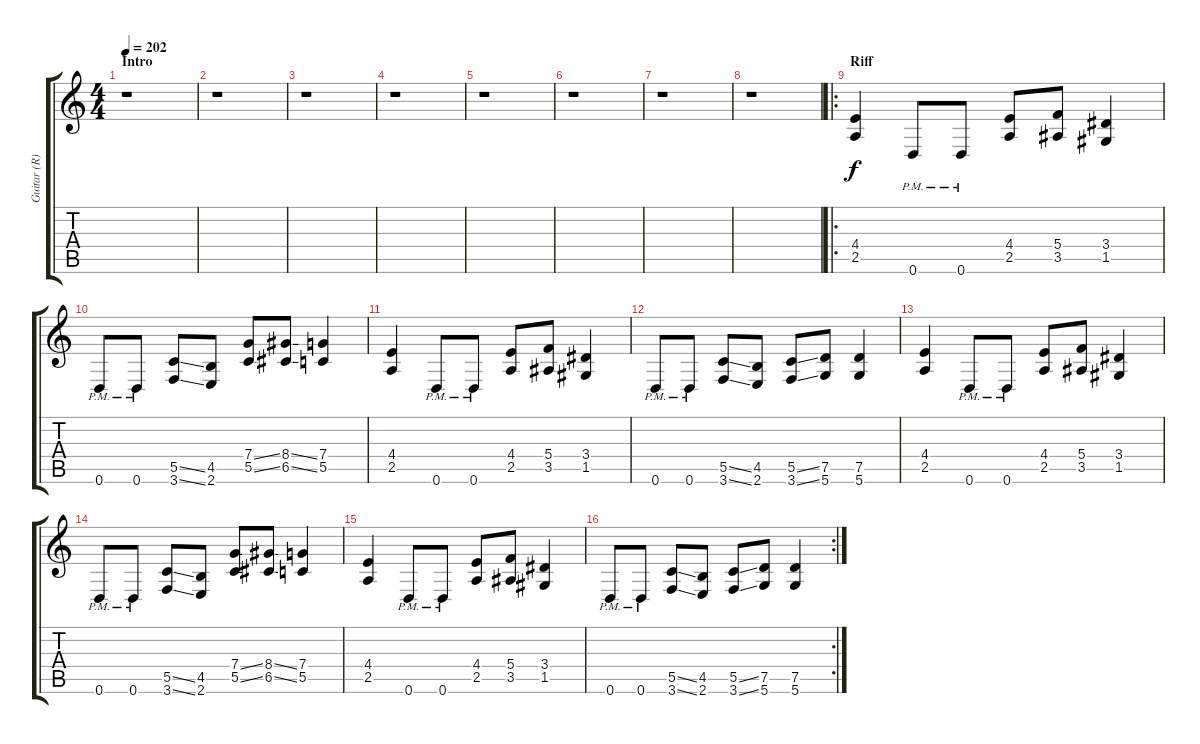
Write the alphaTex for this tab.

\track ("Guitar (R)" "Guitar (R)") {instrument distortionguitar}
\staff {score tabs}
\tuning (D4 A3 F3 C3 G2 D2) {hide}
\ts (4 4)
\section ("" "Intro")
\tempo 202
\clef g2
\ks c
r.1{dy f instrument distortionguitar} |
r.1 |
r.1 |
r.1 |
r.1 |
r.1 |
r.1 |
r.1 |
\ro
\section ("" "Riff")
(4.4 2.5).4 0.6{pm}.8 0.6{pm}.8 (4.4 2.5).8 (5.4 3.5).8 (3.4 1.5).4 |
0.6{pm}.8 0.6{pm}.8 (5.5{ss} 3.6{ss}).8 (4.5 2.6).8 (7.4{ss} 5.5{ss}).8 (8.4{ss} 6.5{ss}).8 (7.4 5.5).4 |
(4.4 2.5).4 0.6{pm}.8 0.6{pm}.8 (4.4 2.5).8 (5.4 3.5).8 (3.4 1.5).4 |
0.6{pm}.8 0.6{pm}.8 (5.5{ss} 3.6{ss}).8 (4.5 2.6).8 (5.5{ss} 3.6{ss}).8 (7.5 5.6).8 (7.5 5.6).4 |
(4.4 2.5).4 0.6{pm}.8 0.6{pm}.8 (4.4 2.5).8 (5.4 3.5).8 (3.4 1.5).4 |
0.6{pm}.8 0.6{pm}.8 (5.5{ss} 3.6{ss}).8 (4.5 2.6).8 (7.4{ss} 5.5{ss}).8 (8.4{ss} 6.5{ss}).8 (7.4 5.5).4 |
(4.4 2.5).4 0.6{pm}.8 0.6{pm}.8 (4.4 2.5).8 (5.4 3.5).8 (3.4 1.5).4 |
\rc 2
0.6{pm}.8 0.6{pm}.8 (5.5{ss} 3.6{ss}).8 (4.5 2.6).8 (5.5{ss} 3.6{ss}).8 (7.5 5.6).8 (7.5 5.6).4
